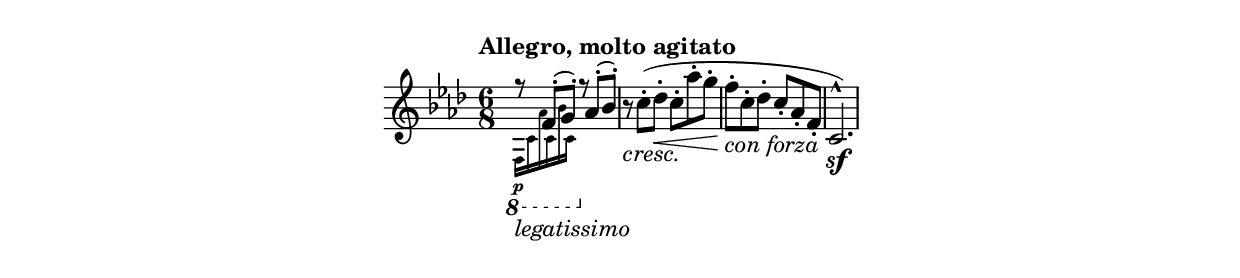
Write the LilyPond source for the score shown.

\version "2.15.30"
\include "indice.ily"
\new Staff {
  \time 6/8
  \key f \minor
  \clef treble
  \tempo "Allegro, molto agitato"
  <<
    \new Voice \relative f {
      \voiceOne
      \ottava #0
      % fake octave! due to simultaneous 8vb cue
      % a fix does exist. See cues in their octave LSR? snippet
      r8 _\markup\italic{legatissimo} f-.( g-.)
      r8 aes'-.( bes-.)
      \oneVoice 
      r8 _\markup\italic{cresc.} c-.( des-. \< c-. aes'-. g-. \!
      f-. _\markup\italic{con forza} c-. des-. c-. aes-. f-.
      c2.^^ )\sf
    }
    \new CueVoice \relative f {
      \voiceTwo
      \ottava #-1 %affects also to voice One :-(
      f,16 \p c' aes' c, bes' c,
      \ottava #0
    }
  >>
}